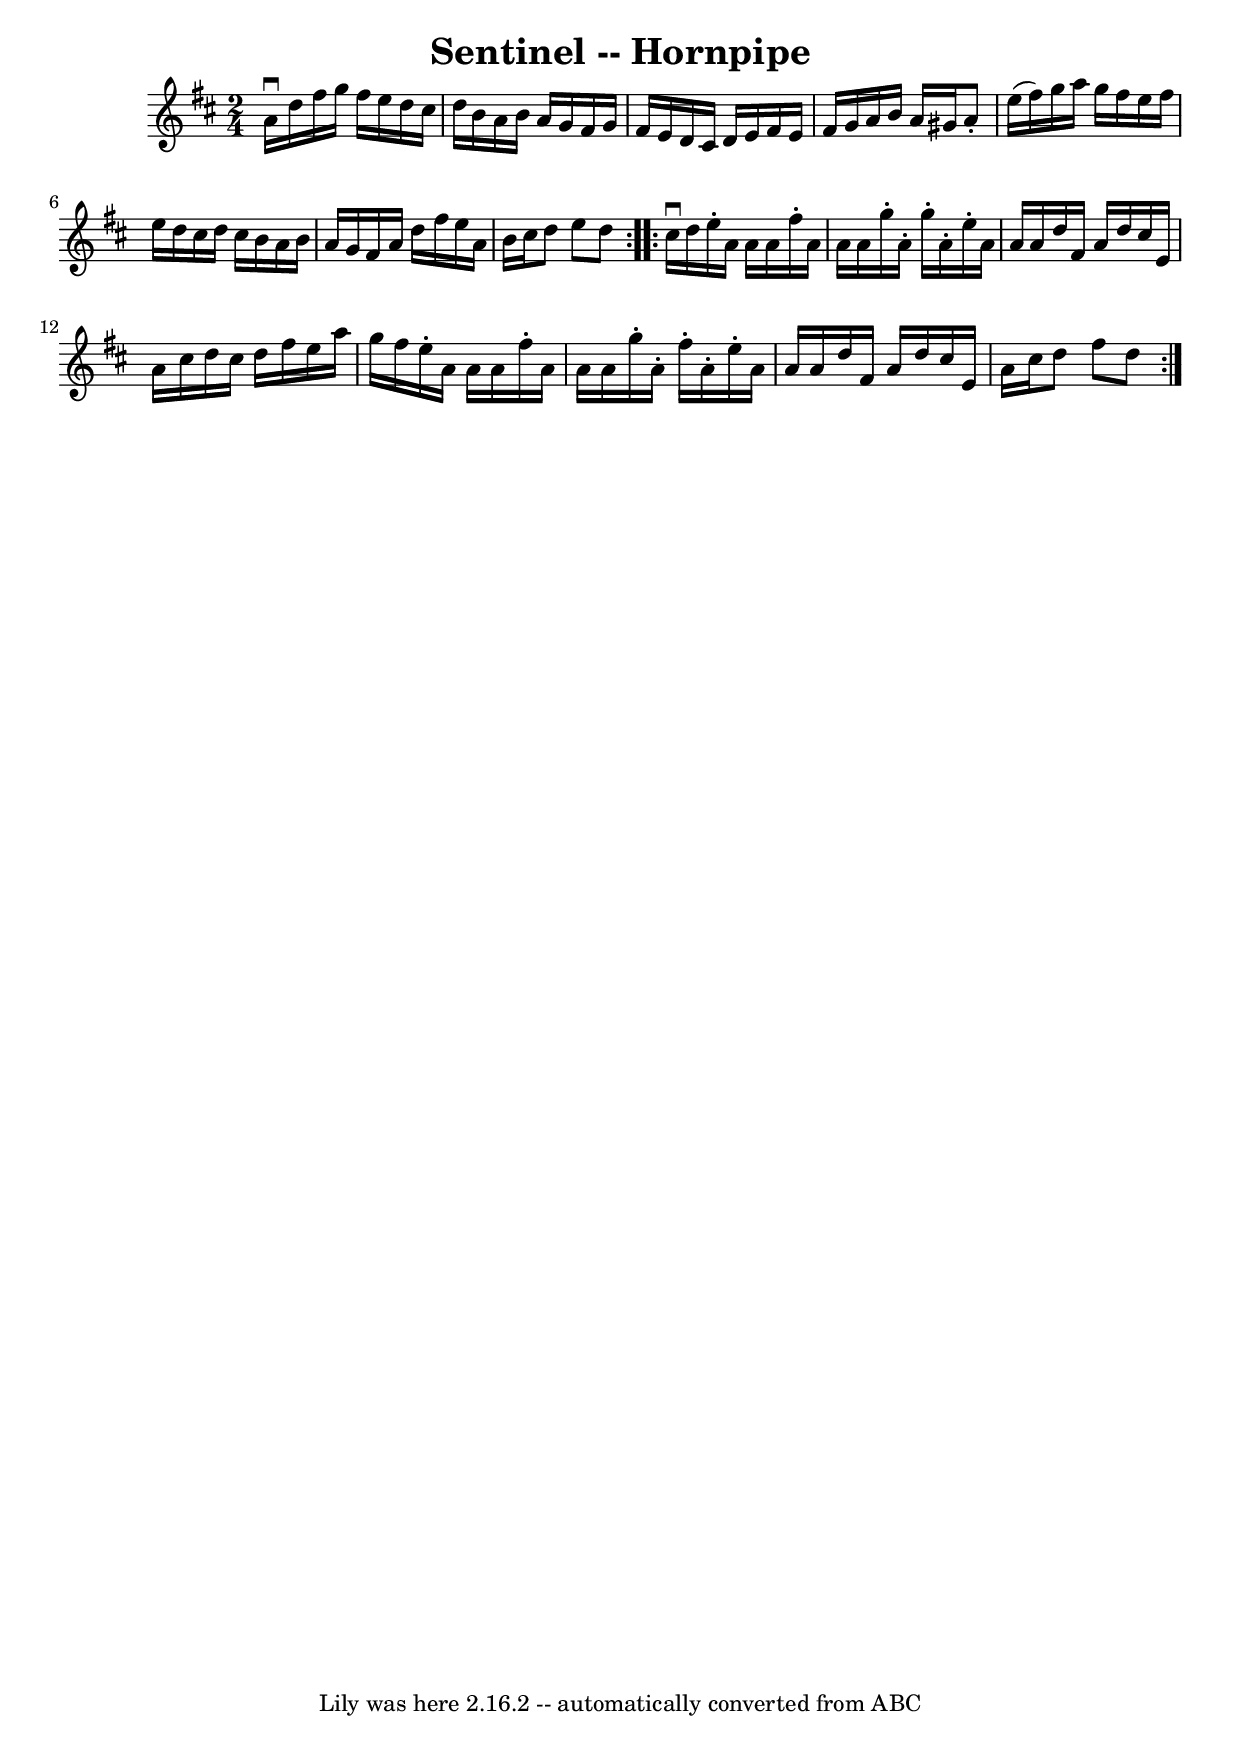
\version "2.7.40"
\include "Mammoth.ily"
\header {
	%% book = "Ryan's Mammoth Collection of Fiddle Tunes"
	crossRefNumber = "1"
	footnotes = ""
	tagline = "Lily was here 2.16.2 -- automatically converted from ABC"
	title = "Sentinel -- Hornpipe"
}
voicedefault =  {
\set Score.defaultBarType = "empty"

\repeat volta 2 {
\time 2/4 \key d \major a'16^\downbow d''16    |
 fis''16 g''16 
 fis''16 e''16 d''16 cis''16 d''16 b'16    |
 a'16    
b'16 a'16 g'16 fis'16 g'16 fis'16 e'16    |
 d'16    
cis'16 d'16 e'16 fis'16 e'16 fis'16 g'16    |
 a'16   
 b'16 a'16 gis'16 a'8 -. e''16 (fis''16)   |
 g''16  
 a''16 g''16 fis''16 e''16 fis''16 e''16 d''16    |
   
cis''16 d''16 cis''16 b'16 a'16 b'16 a'16 g'16    |
 
 fis'16 a'16 d''16 fis''16 e''16 a'16 b'16 cis''16    
|
 d''8 e''8 d''8    }     \repeat volta 2 { cis''16^\downbow  
 d''16    |
 e''16 -. a'16 a'16 a'16 fis''16 -. a'16    
a'16 a'16    |
 g''16 -. a'16 -. g''16 -. a'16 -. e''16 -.   
a'16 a'16 a'16    |
 d''16 fis'16 a'16 d''16 cis''16  
 e'16 a'16 cis''16    |
 d''16 cis''16 d''16 fis''16    
e''16 a''16 g''16 fis''16    |
 e''16 -. a'16 a'16    
a'16 fis''16 -. a'16 a'16 a'16    |
 g''16 -. a'16 -.   
fis''16 -. a'16 -. e''16 -. a'16 a'16 a'16    |
 d''16    
fis'16 a'16 d''16 cis''16 e'16 a'16 cis''16    |
   
d''8 fis''8 d''8    }   
}

\score{
    <<

	\context Staff="default"
	{
	    \voicedefault 
	}

    >>
	\layout {
	}
	\midi {}
}
